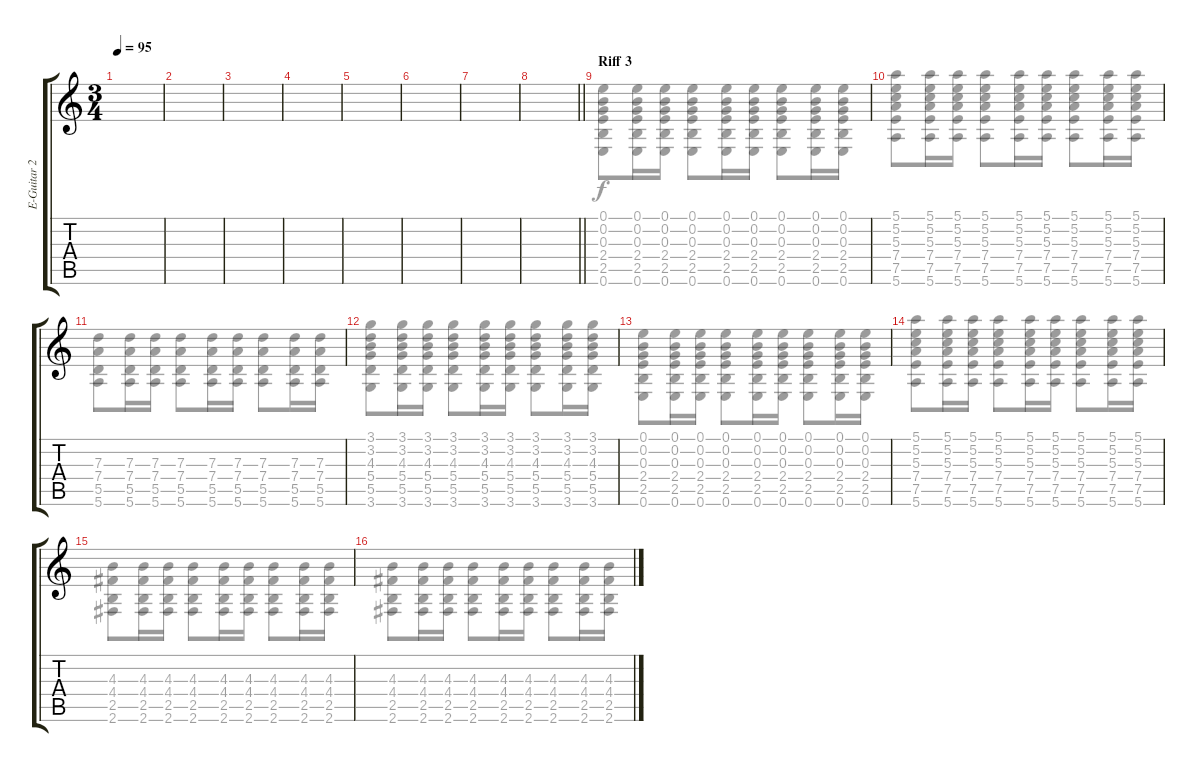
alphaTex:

\track ("E-Guitar 2" "E-Guitar 2") {instrument distortionguitar}
\staff {score tabs}
\tuning (E4 B3 G3 D3 A2 E2) {hide}
\voice
\ts (3 4)
\tempo 95
\clef g2
\ks c
|
|
|
|
|
|
|
\barLineRight lightlight
|
\section ("" "Riff 3")
|
|
|
|
|
|
|
\voice
\clef g2
\ks c
|
|
|
|
|
|
|
\barLineRight lightlight
|
(0.1 0.2 0.3 2.4 2.5 0.6).8 (0.1 0.2 0.3 2.4 2.5 0.6).16 (0.1 0.2 0.3 2.4 2.5 0.6).16 (0.1 0.2 0.3 2.4 2.5 0.6).8 (0.1 0.2 0.3 2.4 2.5 0.6).16 (0.1 0.2 0.3 2.4 2.5 0.6).16 (0.1 0.2 0.3 2.4 2.5 0.6).8 (0.1 0.2 0.3 2.4 2.5 0.6).16 (0.1 0.2 0.3 2.4 2.5 0.6).16 |
(5.1 5.2 5.3 7.4 7.5 5.6).8 (5.1 5.2 5.3 7.4 7.5 5.6).16 (5.1 5.2 5.3 7.4 7.5 5.6).16 (5.1 5.2 5.3 7.4 7.5 5.6).8 (5.1 5.2 5.3 7.4 7.5 5.6).16 (5.1 5.2 5.3 7.4 7.5 5.6).16 (5.1 5.2 5.3 7.4 7.5 5.6).8 (5.1 5.2 5.3 7.4 7.5 5.6).16 (5.1 5.2 5.3 7.4 7.5 5.6).16 |
(7.3 7.4 5.5 5.6).8 (7.3 7.4 5.5 5.6).16 (7.3 7.4 5.5 5.6).16 (7.3 7.4 5.5 5.6).8 (7.3 7.4 5.5 5.6).16 (7.3 7.4 5.5 5.6).16 (7.3 7.4 5.5 5.6).8 (7.3 7.4 5.5 5.6).16 (7.3 7.4 5.5 5.6).16 |
(3.1 3.2 4.3 5.4 5.5 3.6).8 (3.1 3.2 4.3 5.4 5.5 3.6).16 (3.1 3.2 4.3 5.4 5.5 3.6).16 (3.1 3.2 4.3 5.4 5.5 3.6).8 (3.1 3.2 4.3 5.4 5.5 3.6).16 (3.1 3.2 4.3 5.4 5.5 3.6).16 (3.1 3.2 4.3 5.4 5.5 3.6).8 (3.1 3.2 4.3 5.4 5.5 3.6).16 (3.1 3.2 4.3 5.4 5.5 3.6).16 |
(0.1 0.2 0.3 2.4 2.5 0.6).8 (0.1 0.2 0.3 2.4 2.5 0.6).16 (0.1 0.2 0.3 2.4 2.5 0.6).16 (0.1 0.2 0.3 2.4 2.5 0.6).8 (0.1 0.2 0.3 2.4 2.5 0.6).16 (0.1 0.2 0.3 2.4 2.5 0.6).16 (0.1 0.2 0.3 2.4 2.5 0.6).8 (0.1 0.2 0.3 2.4 2.5 0.6).16 (0.1 0.2 0.3 2.4 2.5 0.6).16 |
(5.1 5.2 5.3 7.4 7.5 5.6).8 (5.1 5.2 5.3 7.4 7.5 5.6).16 (5.1 5.2 5.3 7.4 7.5 5.6).16 (5.1 5.2 5.3 7.4 7.5 5.6).8 (5.1 5.2 5.3 7.4 7.5 5.6).16 (5.1 5.2 5.3 7.4 7.5 5.6).16 (5.1 5.2 5.3 7.4 7.5 5.6).8 (5.1 5.2 5.3 7.4 7.5 5.6).16 (5.1 5.2 5.3 7.4 7.5 5.6).16 |
(4.3 4.4 2.5 2.6).8 (4.3 4.4 2.5 2.6).16 (4.3 4.4 2.5 2.6).16 (4.3 4.4 2.5 2.6).8 (4.3 4.4 2.5 2.6).16 (4.3 4.4 2.5 2.6).16 (4.3 4.4 2.5 2.6).8 (4.3 4.4 2.5 2.6).16 (4.3 4.4 2.5 2.6).16 |
(4.3 4.4 2.5 2.6).8 (4.3 4.4 2.5 2.6).16 (4.3 4.4 2.5 2.6).16 (4.3 4.4 2.5 2.6).8 (4.3 4.4 2.5 2.6).16 (4.3 4.4 2.5 2.6).16 (4.3 4.4 2.5 2.6).8 (4.3 4.4 2.5 2.6).16 (4.3 4.4 2.5 2.6).16
